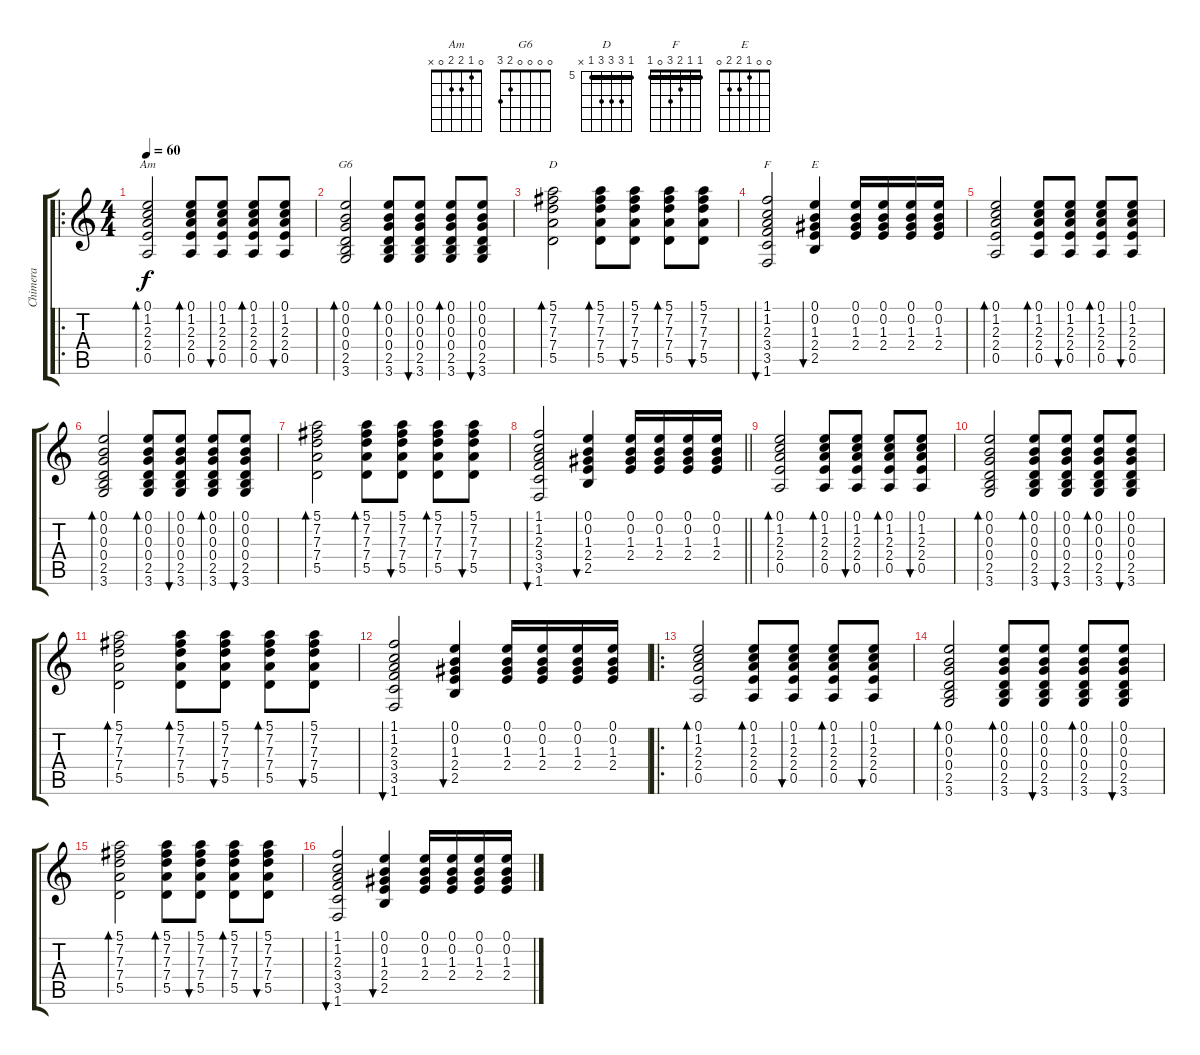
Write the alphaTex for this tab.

\track ("Chimera" "Chimera") {instrument electricguitarjazz}
\staff {score tabs}
\tuning (E4 B3 G3 D3 A2 E2) {hide}
\chord ("Am" 0 1 2 2 0 x)
\chord ("G6" 0 0 0 0 2 3)
\chord ("D" 5 7 7 7 5 x) {firstfret 5 barre 5}
\chord ("F" 1 1 2 3 0 1) {barre 1}
\chord ("E" 0 0 1 2 2 0)
\ro
\ts (4 4)
\tempo 60
\clef g2
\ks c
(0.1 1.2 2.3 2.4 0.5).2{bd 240 ch "Am" dy f} (0.1 1.2 2.3 2.4 0.5).8{bd 60} (0.1 1.2 2.3 2.4 0.5).8{bu 60} (0.1 1.2 2.3 2.4 0.5).8{bd 60} (0.1 1.2 2.3 2.4 0.5).8{bu 60} |
(0.1 0.2 0.3 0.4 2.5 3.6).2{bd 240 ch "G6"} (0.1 0.2 0.3 0.4 2.5 3.6).8{bd 60} (0.1 0.2 0.3 0.4 2.5 3.6).8{bu 60} (0.1 0.2 0.3 0.4 2.5 3.6).8{bd 60} (0.1 0.2 0.3 0.4 2.5 3.6).8{bu 60} |
(5.1 7.2 7.3 7.4 5.5).2{bd 240 ch "D"} (5.1 7.2 7.3 7.4 5.5).8{bd 60} (5.1 7.2 7.3 7.4 5.5).8{bu 60} (5.1 7.2 7.3 7.4 5.5).8{bd 60} (5.1 7.2 7.3 7.4 5.5).8{bu 60} |
(1.1 1.2 2.3 3.4 3.5 1.6).2{bu 240 ch "F"} (0.1 0.2 1.3 2.4 2.5).4{bu 480 ch "E"} (0.1 0.2 1.3 2.4).16 (0.1 0.2 1.3 2.4).16 (0.1 0.2 1.3 2.4).16 (0.1 0.2 1.3 2.4).16 |
(0.1 1.2 2.3 2.4 0.5).2{bd 240} (0.1 1.2 2.3 2.4 0.5).8{bd 60} (0.1 1.2 2.3 2.4 0.5).8{bu 60} (0.1 1.2 2.3 2.4 0.5).8{bd 60} (0.1 1.2 2.3 2.4 0.5).8{bu 60} |
(0.1 0.2 0.3 0.4 2.5 3.6).2{bd 240} (0.1 0.2 0.3 0.4 2.5 3.6).8{bd 60} (0.1 0.2 0.3 0.4 2.5 3.6).8{bu 60} (0.1 0.2 0.3 0.4 2.5 3.6).8{bd 60} (0.1 0.2 0.3 0.4 2.5 3.6).8{bu 60} |
(5.1 7.2 7.3 7.4 5.5).2{bd 240} (5.1 7.2 7.3 7.4 5.5).8{bd 60} (5.1 7.2 7.3 7.4 5.5).8{bu 60} (5.1 7.2 7.3 7.4 5.5).8{bd 60} (5.1 7.2 7.3 7.4 5.5).8{bu 60} |
\barLineRight lightlight
(1.1 1.2 2.3 3.4 3.5 1.6).2{bu 240} (0.1 0.2 1.3 2.4 2.5).4{bu 480} (0.1 0.2 1.3 2.4).16 (0.1 0.2 1.3 2.4).16 (0.1 0.2 1.3 2.4).16 (0.1 0.2 1.3 2.4).16 |
(0.1 1.2 2.3 2.4 0.5).2{bd 240} (0.1 1.2 2.3 2.4 0.5).8{bd 60} (0.1 1.2 2.3 2.4 0.5).8{bu 60} (0.1 1.2 2.3 2.4 0.5).8{bd 60} (0.1 1.2 2.3 2.4 0.5).8{bu 60} |
(0.1 0.2 0.3 0.4 2.5 3.6).2{bd 240} (0.1 0.2 0.3 0.4 2.5 3.6).8{bd 60} (0.1 0.2 0.3 0.4 2.5 3.6).8{bu 60} (0.1 0.2 0.3 0.4 2.5 3.6).8{bd 60} (0.1 0.2 0.3 0.4 2.5 3.6).8{bu 60} |
(5.1 7.2 7.3 7.4 5.5).2{bd 240} (5.1 7.2 7.3 7.4 5.5).8{bd 60} (5.1 7.2 7.3 7.4 5.5).8{bu 60} (5.1 7.2 7.3 7.4 5.5).8{bd 60} (5.1 7.2 7.3 7.4 5.5).8{bu 60} |
(1.1 1.2 2.3 3.4 3.5 1.6).2{bu 240} (0.1 0.2 1.3 2.4 2.5).4{bu 480} (0.1 0.2 1.3 2.4).16 (0.1 0.2 1.3 2.4).16 (0.1 0.2 1.3 2.4).16 (0.1 0.2 1.3 2.4).16 |
\ro
(0.1 1.2 2.3 2.4 0.5).2{bd 240} (0.1 1.2 2.3 2.4 0.5).8{bd 60} (0.1 1.2 2.3 2.4 0.5).8{bu 60} (0.1 1.2 2.3 2.4 0.5).8{bd 60} (0.1 1.2 2.3 2.4 0.5).8{bu 60} |
(0.1 0.2 0.3 0.4 2.5 3.6).2{bd 240} (0.1 0.2 0.3 0.4 2.5 3.6).8{bd 60} (0.1 0.2 0.3 0.4 2.5 3.6).8{bu 60} (0.1 0.2 0.3 0.4 2.5 3.6).8{bd 60} (0.1 0.2 0.3 0.4 2.5 3.6).8{bu 60} |
(5.1 7.2 7.3 7.4 5.5).2{bd 240} (5.1 7.2 7.3 7.4 5.5).8{bd 60} (5.1 7.2 7.3 7.4 5.5).8{bu 60} (5.1 7.2 7.3 7.4 5.5).8{bd 60} (5.1 7.2 7.3 7.4 5.5).8{bu 60} |
(1.1 1.2 2.3 3.4 3.5 1.6).2{bu 240} (0.1 0.2 1.3 2.4 2.5).4{bu 480} (0.1 0.2 1.3 2.4).16 (0.1 0.2 1.3 2.4).16 (0.1 0.2 1.3 2.4).16 (0.1 0.2 1.3 2.4).16
